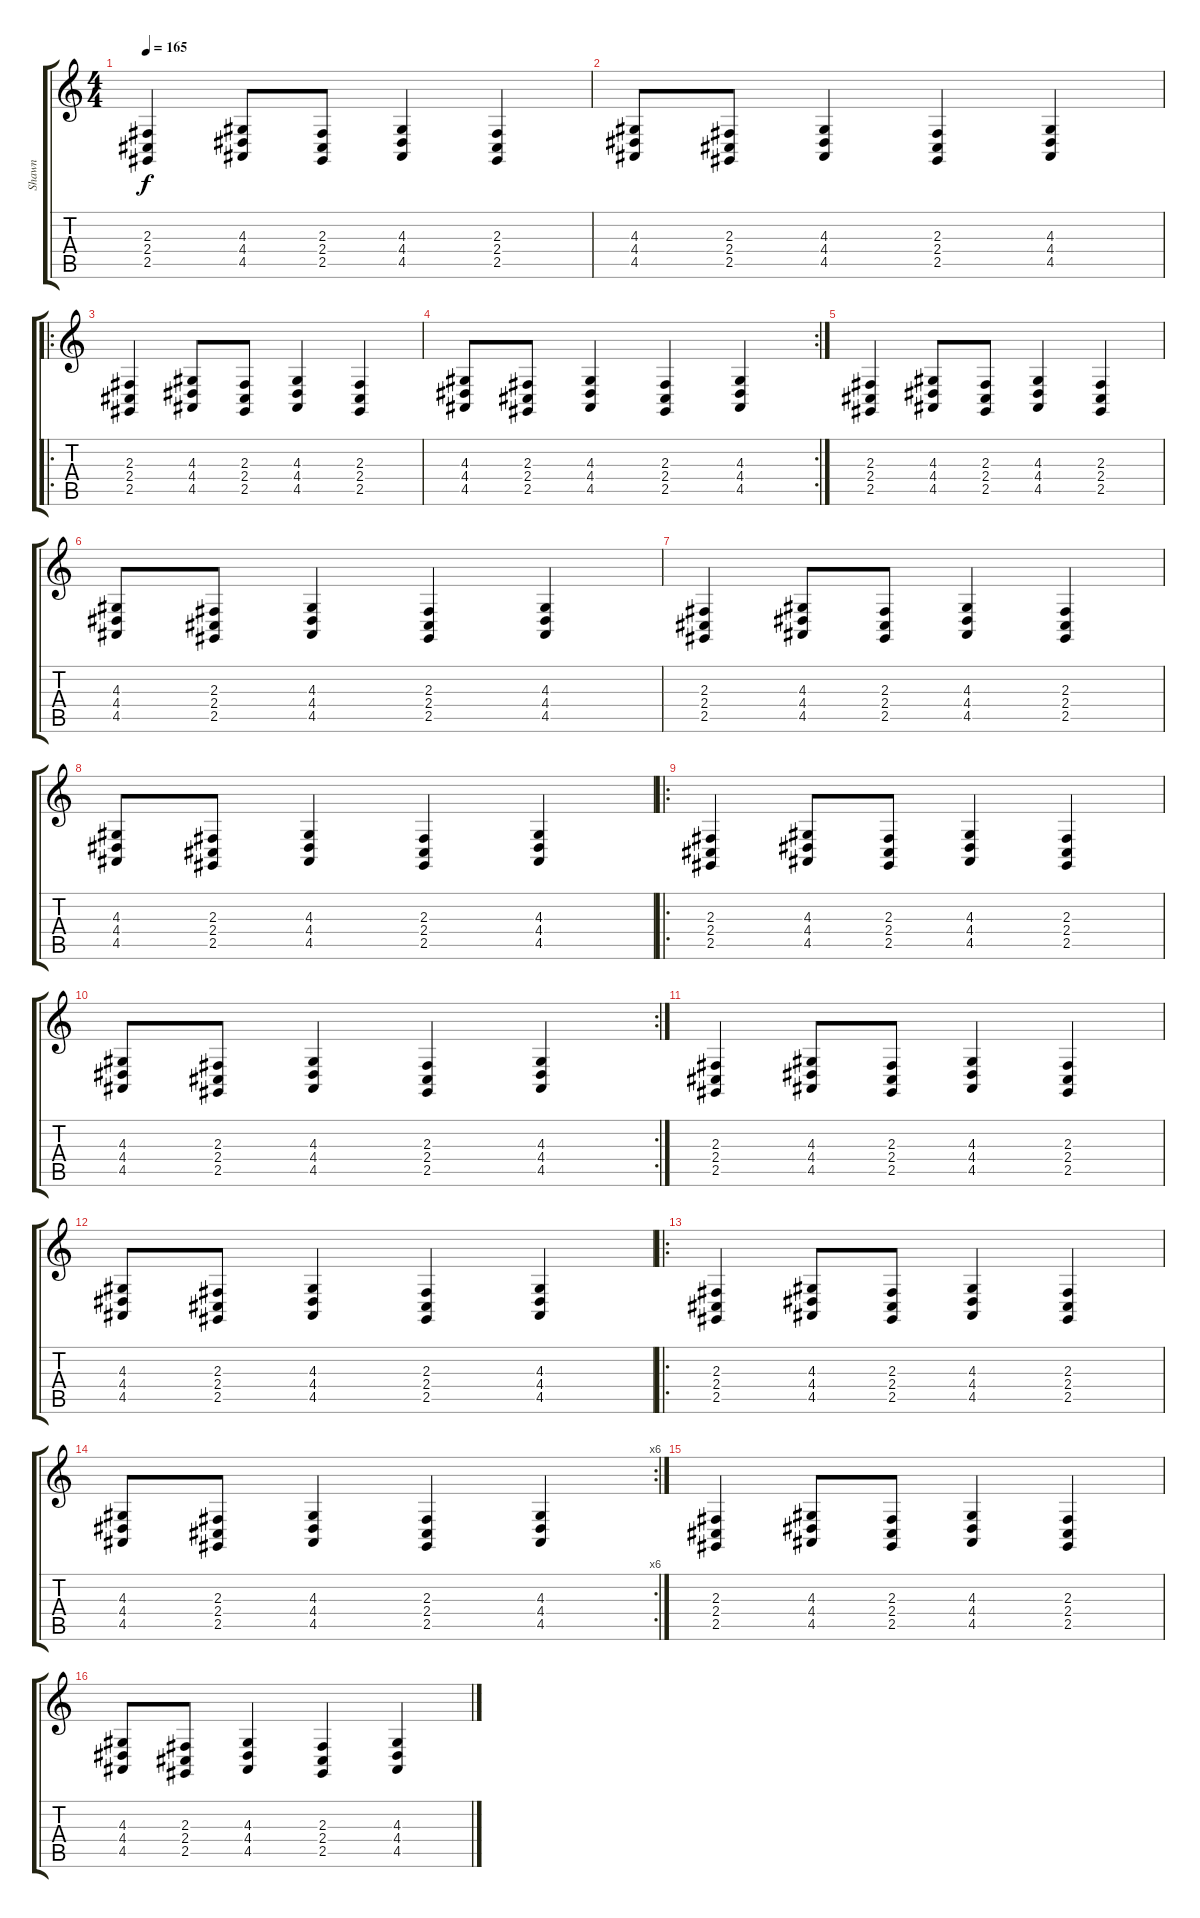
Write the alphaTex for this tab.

\track ("Shawn" "Shawn") {instrument melodictom}
\staff {score tabs}
\tuning (Db4 Ab3 E3 B2 Gb2 B1) {hide}
\ts (4 4)
\tempo 165
\clef g2
\ks c
(2.3 2.4 2.5).4{dy f} (4.3 4.4 4.5).8 (2.3 2.4 2.5).8 (4.3 4.4 4.5).4 (2.3 2.4 2.5).4 |
(4.3 4.4 4.5).8 (2.3 2.4 2.5).8 (4.3 4.4 4.5).4 (2.3 2.4 2.5).4 (4.3 4.4 4.5).4 |
\ro
(2.3 2.4 2.5).4 (4.3 4.4 4.5).8 (2.3 2.4 2.5).8 (4.3 4.4 4.5).4 (2.3 2.4 2.5).4 |
\rc 2
(4.3 4.4 4.5).8 (2.3 2.4 2.5).8 (4.3 4.4 4.5).4 (2.3 2.4 2.5).4 (4.3 4.4 4.5).4 |
(2.3 2.4 2.5).4 (4.3 4.4 4.5).8 (2.3 2.4 2.5).8 (4.3 4.4 4.5).4 (2.3 2.4 2.5).4 |
(4.3 4.4 4.5).8 (2.3 2.4 2.5).8 (4.3 4.4 4.5).4 (2.3 2.4 2.5).4 (4.3 4.4 4.5).4 |
(2.3 2.4 2.5).4 (4.3 4.4 4.5).8 (2.3 2.4 2.5).8 (4.3 4.4 4.5).4 (2.3 2.4 2.5).4 |
(4.3 4.4 4.5).8 (2.3 2.4 2.5).8 (4.3 4.4 4.5).4 (2.3 2.4 2.5).4 (4.3 4.4 4.5).4 |
\ro
(2.3 2.4 2.5).4 (4.3 4.4 4.5).8 (2.3 2.4 2.5).8 (4.3 4.4 4.5).4 (2.3 2.4 2.5).4 |
\rc 2
(4.3 4.4 4.5).8 (2.3 2.4 2.5).8 (4.3 4.4 4.5).4 (2.3 2.4 2.5).4 (4.3 4.4 4.5).4 |
(2.3 2.4 2.5).4 (4.3 4.4 4.5).8 (2.3 2.4 2.5).8 (4.3 4.4 4.5).4 (2.3 2.4 2.5).4 |
(4.3 4.4 4.5).8 (2.3 2.4 2.5).8 (4.3 4.4 4.5).4 (2.3 2.4 2.5).4 (4.3 4.4 4.5).4 |
\ro
(2.3 2.4 2.5).4 (4.3 4.4 4.5).8 (2.3 2.4 2.5).8 (4.3 4.4 4.5).4 (2.3 2.4 2.5).4 |
\rc 6
(4.3 4.4 4.5).8 (2.3 2.4 2.5).8 (4.3 4.4 4.5).4 (2.3 2.4 2.5).4 (4.3 4.4 4.5).4 |
(2.3 2.4 2.5).4 (4.3 4.4 4.5).8 (2.3 2.4 2.5).8 (4.3 4.4 4.5).4 (2.3 2.4 2.5).4 |
(4.3 4.4 4.5).8 (2.3 2.4 2.5).8 (4.3 4.4 4.5).4 (2.3 2.4 2.5).4 (4.3 4.4 4.5).4
